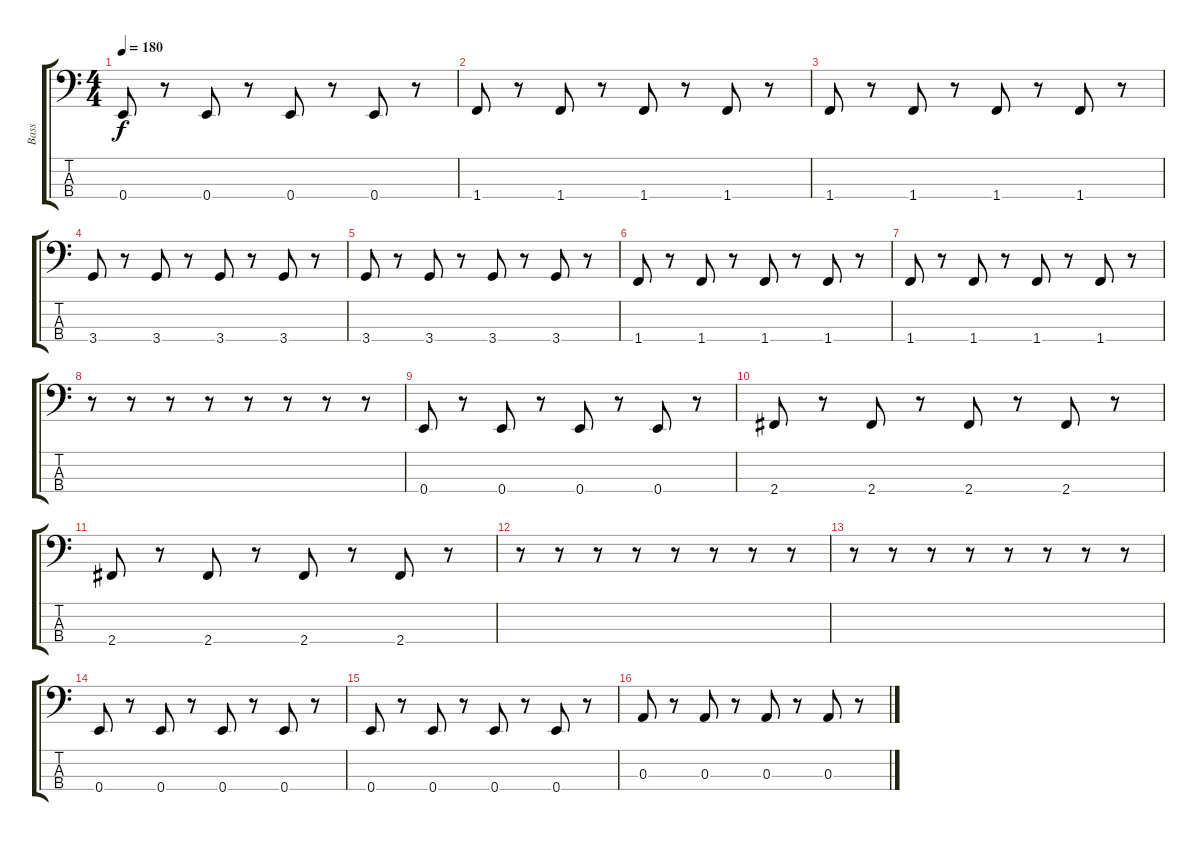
\track ("Bass" "Bass") {instrument electricbasspick}
\staff {score tabs}
\tuning (G2 D2 A1 E1) {hide}
\ts (4 4)
\tempo 180
\clef f4
\ks c
0.4.8{dy f} r.8 0.4.8 r.8 0.4.8 r.8 0.4.8 r.8 |
1.4.8 r.8 1.4.8 r.8 1.4.8 r.8 1.4.8 r.8 |
1.4.8 r.8 1.4.8 r.8 1.4.8 r.8 1.4.8 r.8 |
3.4.8 r.8 3.4.8 r.8 3.4.8 r.8 3.4.8 r.8 |
3.4.8 r.8 3.4.8 r.8 3.4.8 r.8 3.4.8 r.8 |
1.4.8 r.8 1.4.8 r.8 1.4.8 r.8 1.4.8 r.8 |
1.4.8 r.8 1.4.8 r.8 1.4.8 r.8 1.4.8 r.8 |
r.8 r.8 r.8 r.8 r.8 r.8 r.8 r.8 |
0.4.8 r.8 0.4.8 r.8 0.4.8 r.8 0.4.8 r.8 |
2.4.8 r.8 2.4.8 r.8 2.4.8 r.8 2.4.8 r.8 |
2.4.8 r.8 2.4.8 r.8 2.4.8 r.8 2.4.8 r.8 |
r.8 r.8 r.8 r.8 r.8 r.8 r.8 r.8 |
r.8 r.8 r.8 r.8 r.8 r.8 r.8 r.8 |
0.4.8 r.8 0.4.8 r.8 0.4.8 r.8 0.4.8 r.8 |
0.4.8 r.8 0.4.8 r.8 0.4.8 r.8 0.4.8 r.8 |
0.3.8 r.8 0.3.8 r.8 0.3.8 r.8 0.3.8 r.8
